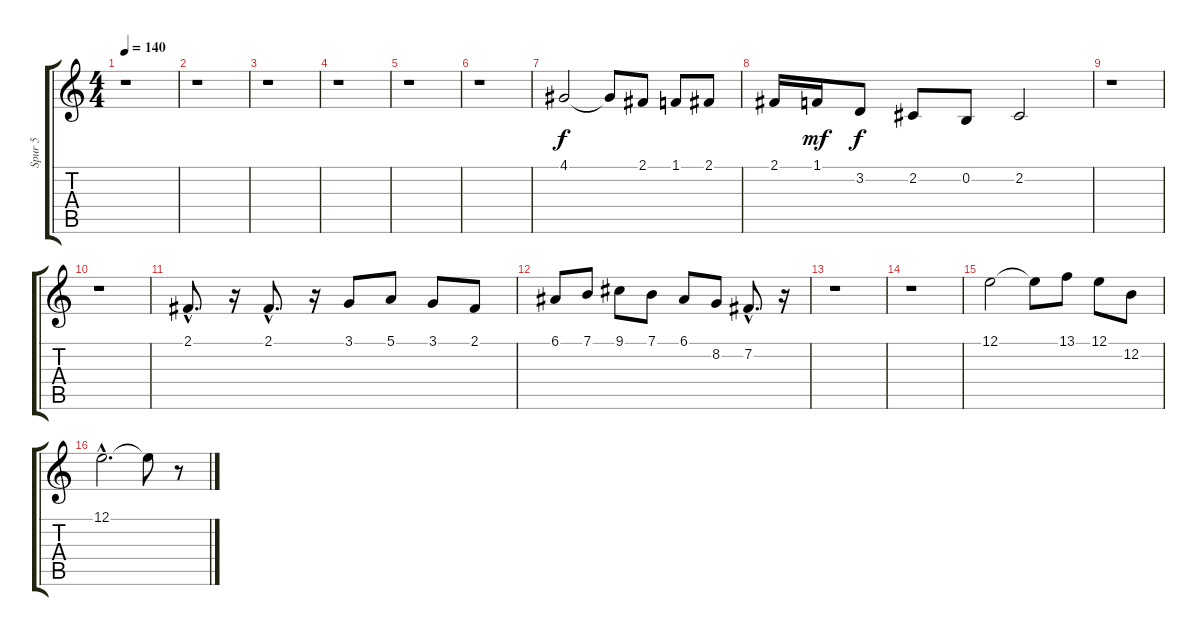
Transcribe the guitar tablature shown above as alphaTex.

\track ("Spur 5" "Spur 5") {instrument tenorsax}
\staff {score tabs}
\tuning (E4 B3 G3 D3 A2 E2) {hide}
\ts (4 4)
\tempo 140
\clef g2
\ks c
r.1{dy f instrument tenorsax} |
r.1 |
r.1 |
r.1 |
r.1 |
r.1 |
4.1.2 4.1{t}.8 2.1.8 1.1.8 2.1.8 |
2.1.16 1.1.16{dy mf} 3.2.8{dy f} 2.2.8 0.2.8 2.2.2 |
r.1 |
r.1 |
2.1{hac}.8{d} r.16 2.1{hac}.8{d} r.16 3.1.8 5.1.8 3.1.8 2.1.8 |
6.1.8 7.1.8 9.1.8 7.1.8 6.1.8 8.2.8 7.2{hac}.8{d} r.16 |
r.1 |
r.1 |
12.1.2 12.1{t}.8 13.1.8 12.1.8 12.2.8 |
12.1{hac}.2{d} 12.1{t}.8 r.8
